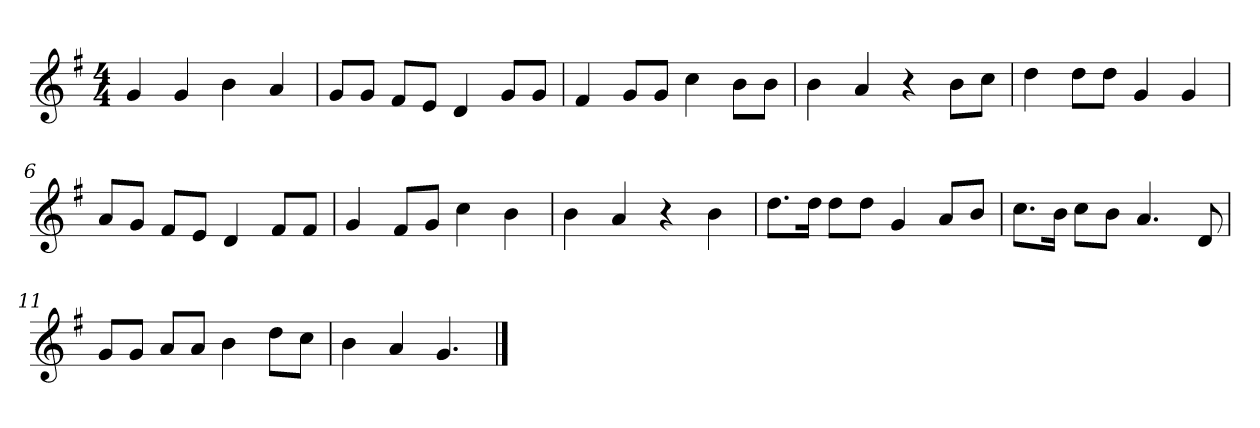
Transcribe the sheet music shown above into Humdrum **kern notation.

**kern
*part1
*staff1
*k[f#]
*M4/4
*MM120
=1
4g
4g
4b
4a
=2
8gL
8gJ
8f#L
8eJ
4d
8gL
8gJ
=3
4f#
8gL
8gJ
4cc
8bL
8bJ
=4
4b
4a
4r
8bL
8ccJ
=5
4dd
8ddL
8ddJ
4g
4g
=6
8aL
8gJ
8f#L
8eJ
4d
8f#L
8f#J
=7
4g
8f#L
8gJ
4cc
4b
=8
4b
4a
4r
4b
=9
8.ddL
16ddJk
8ddL
8ddJ
4g
8aL
8bJ
=10
8.ccL
16bJk
8ccL
8bJ
4.a
8d
=11
8gL
8gJ
8aL
8aJ
4b
8ddL
8ccJ
=12
4b
4a
4.g
==
*-
